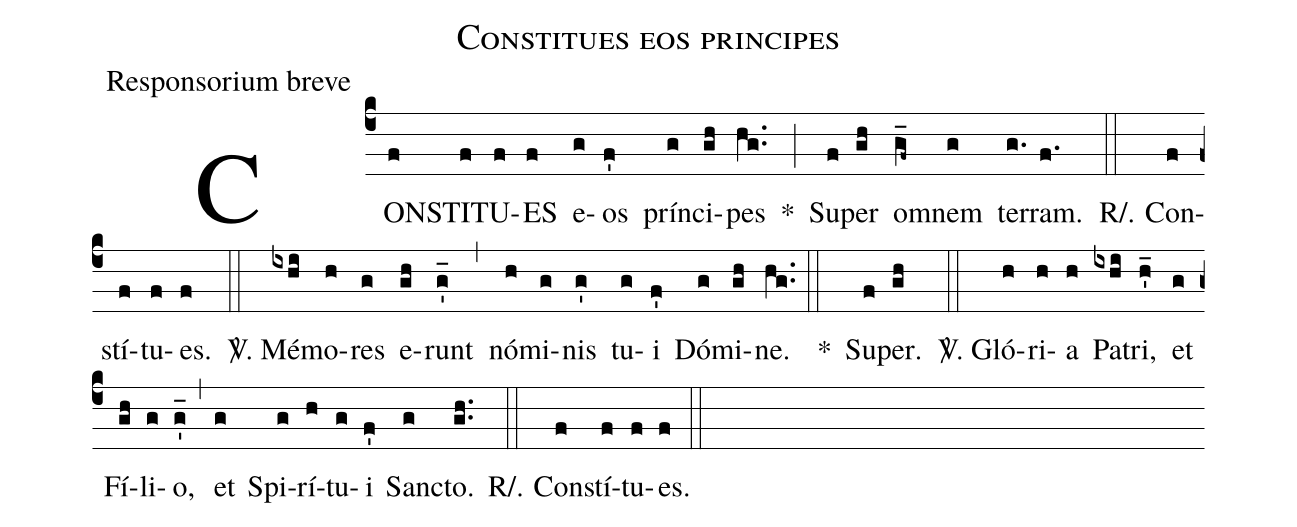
name:Constitues eos principes;
office-part:Responsorium breve;
%%
(c4)CON(f)STI(f)TU(f)ES(f) e(g)os(f') prín(g)ci(gh)pes(hg..) *(;) Su(f)per(gh) om(g_f~)nem(g) ter(g.)ram.(f.) (::)
R/. Con(f)stí(f)tu(f)es.(f) (::)
<sp>V/</sp>. Mé(ixhi)mo(h)res(g) e(gh)runt(g_') (,) nó(h)mi(g)nis(g') tu(g)i(f') Dó(g)mi(gh)ne.(hg..) (::)
*() Su(f)per.(gh) (::)
<sp>V/</sp>. Gló(h)ri(h)a(h) Pa(ixhi)tri,(h_') et(g) Fí(gh)li(g)o,(g_') (,) et(g) Spi(g)rí(h)tu(g)i(f') Sanc(g)to.(g.h.) (::)
R/. Con(f)stí(f)tu(f)es.(f) (::)
